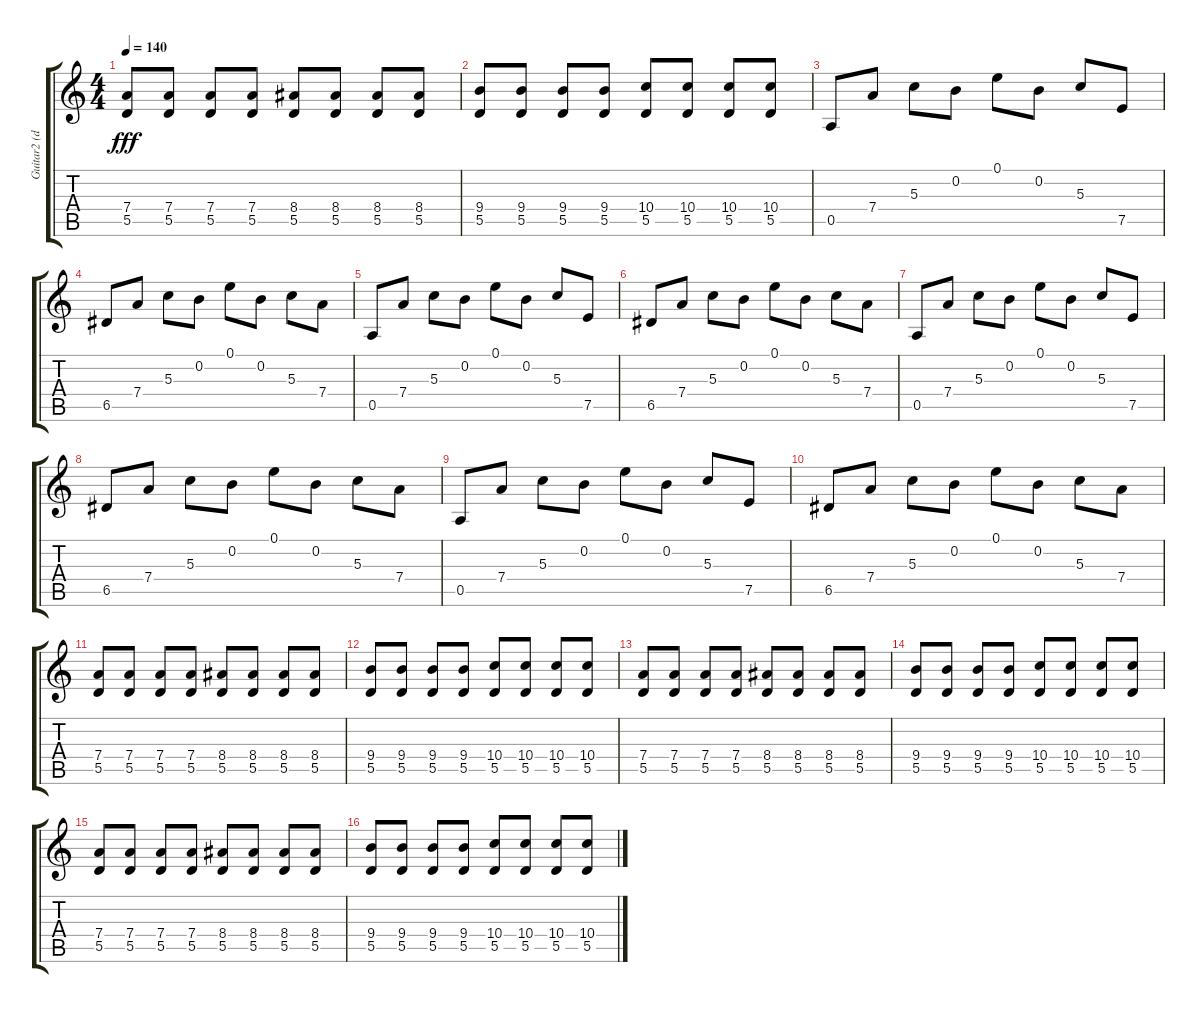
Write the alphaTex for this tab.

\track ("Guitar2 (dist)" "Guitar2 (d") {instrument distortionguitar}
\staff {score tabs}
\tuning (E4 B3 G3 D3 A2 E2) {hide}
\ts (4 4)
\tempo 140
\clef g2
\ks c
(7.4 5.5).8{dy fff} (7.4 5.5).8 (7.4 5.5).8 (7.4 5.5).8 (8.4 5.5).8 (8.4 5.5).8 (8.4 5.5).8 (8.4 5.5).8 |
(9.4 5.5).8 (9.4 5.5).8 (9.4 5.5).8 (9.4 5.5).8 (10.4 5.5).8 (10.4 5.5).8 (10.4 5.5).8 (10.4 5.5).8 |
0.5.8 7.4.8 5.3.8 0.2.8 0.1.8 0.2.8 5.3.8 7.5.8 |
6.5.8 7.4.8 5.3.8 0.2.8 0.1.8 0.2.8 5.3.8 7.4.8 |
0.5.8 7.4.8 5.3.8 0.2.8 0.1.8 0.2.8 5.3.8 7.5.8 |
6.5.8 7.4.8 5.3.8 0.2.8 0.1.8 0.2.8 5.3.8 7.4.8 |
0.5.8 7.4.8 5.3.8 0.2.8 0.1.8 0.2.8 5.3.8 7.5.8 |
6.5.8 7.4.8 5.3.8 0.2.8 0.1.8 0.2.8 5.3.8 7.4.8 |
0.5.8 7.4.8 5.3.8 0.2.8 0.1.8 0.2.8 5.3.8 7.5.8 |
6.5.8 7.4.8 5.3.8 0.2.8 0.1.8 0.2.8 5.3.8 7.4.8 |
(7.4 5.5).8 (7.4 5.5).8 (7.4 5.5).8 (7.4 5.5).8 (8.4 5.5).8 (8.4 5.5).8 (8.4 5.5).8 (8.4 5.5).8 |
(9.4 5.5).8 (9.4 5.5).8 (9.4 5.5).8 (9.4 5.5).8 (10.4 5.5).8 (10.4 5.5).8 (10.4 5.5).8 (10.4 5.5).8 |
(7.4 5.5).8 (7.4 5.5).8 (7.4 5.5).8 (7.4 5.5).8 (8.4 5.5).8 (8.4 5.5).8 (8.4 5.5).8 (8.4 5.5).8 |
(9.4 5.5).8 (9.4 5.5).8 (9.4 5.5).8 (9.4 5.5).8 (10.4 5.5).8 (10.4 5.5).8 (10.4 5.5).8 (10.4 5.5).8 |
(7.4 5.5).8 (7.4 5.5).8 (7.4 5.5).8 (7.4 5.5).8 (8.4 5.5).8 (8.4 5.5).8 (8.4 5.5).8 (8.4 5.5).8 |
(9.4 5.5).8 (9.4 5.5).8 (9.4 5.5).8 (9.4 5.5).8 (10.4 5.5).8 (10.4 5.5).8 (10.4 5.5).8 (10.4 5.5).8
